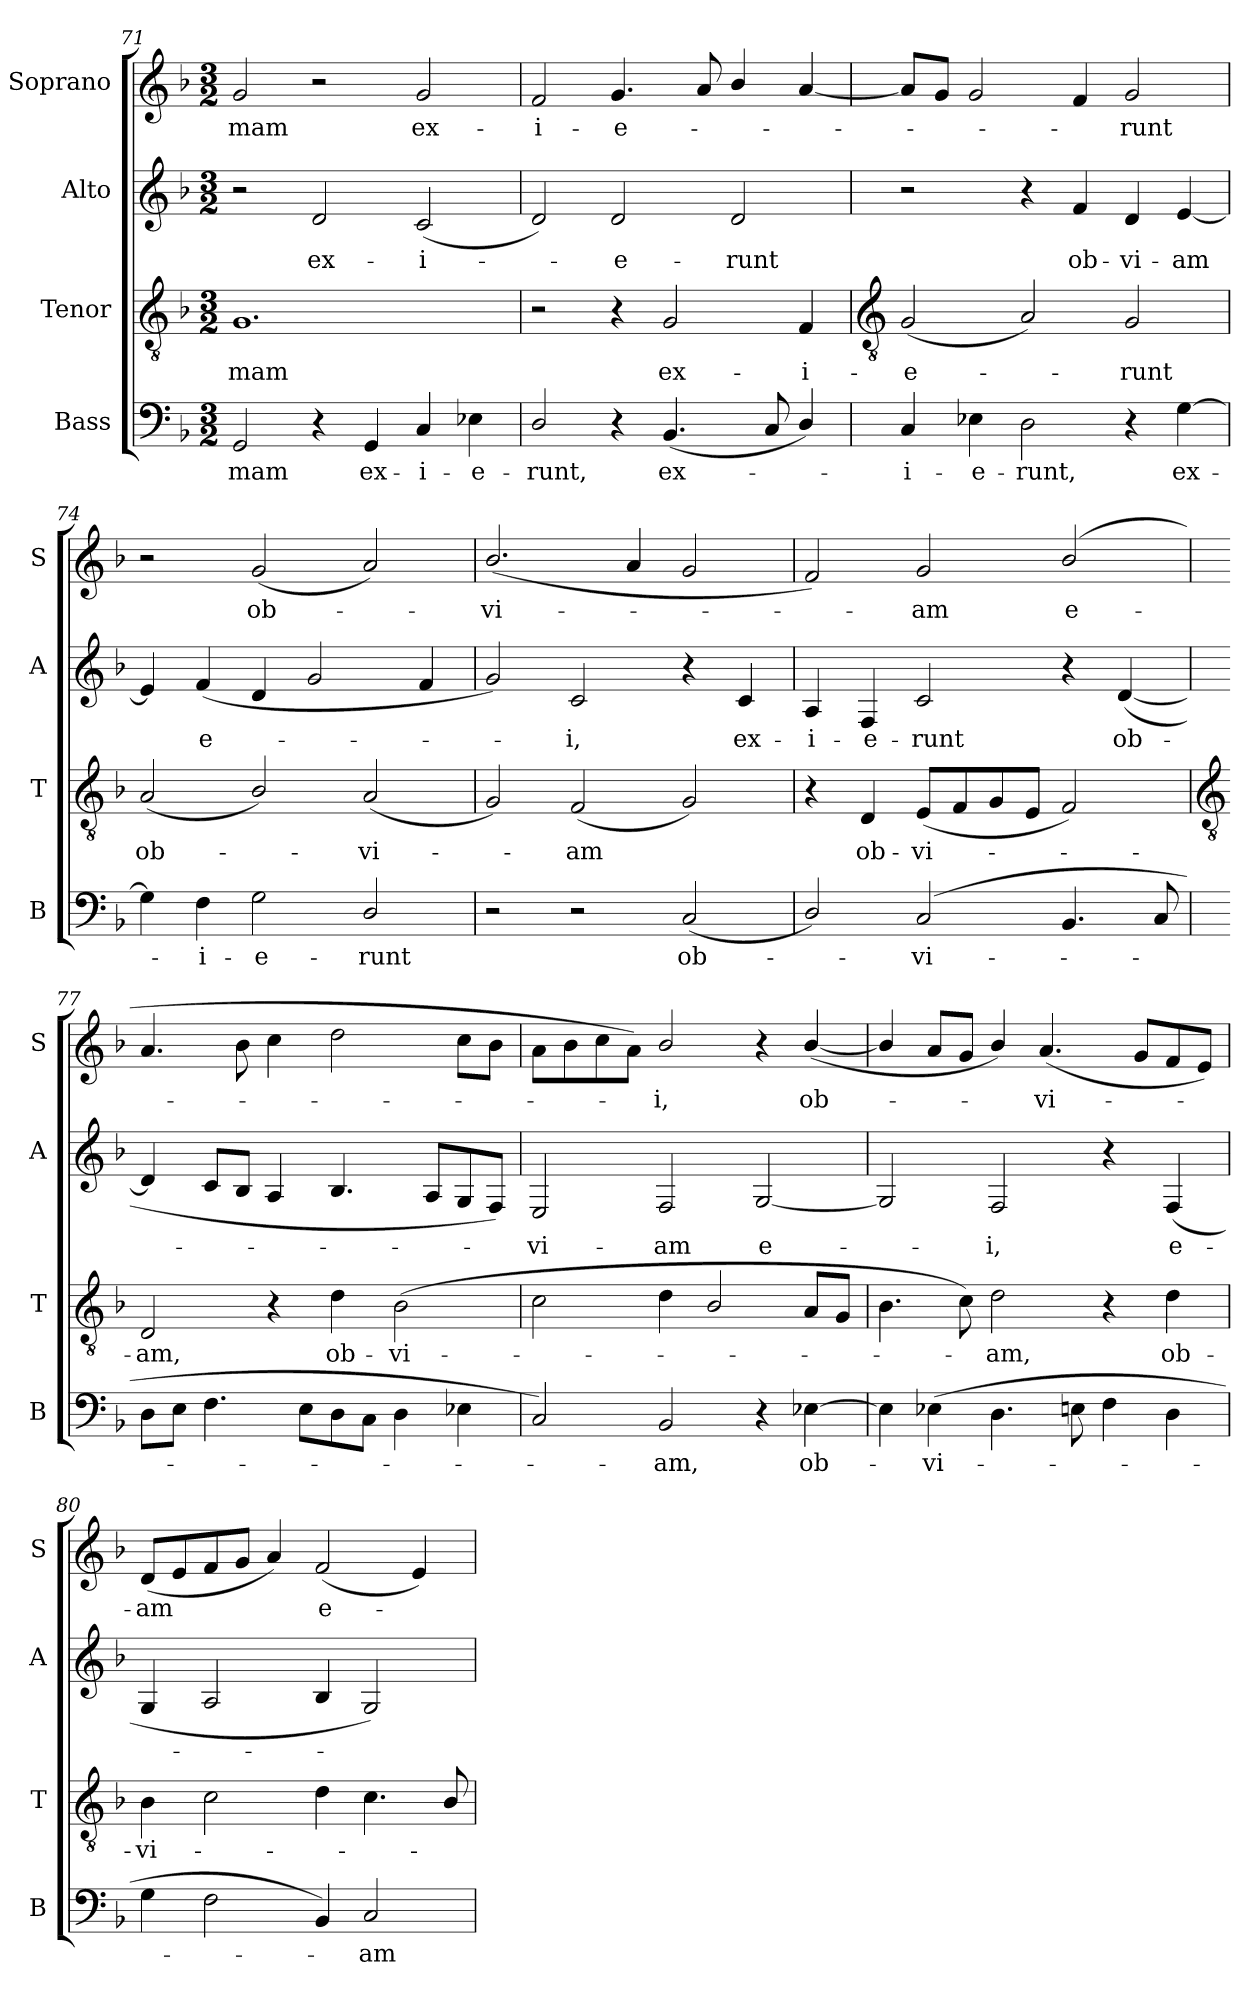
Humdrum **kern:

**kern	**text	**kern	**text	**kern	**text	**kern	**text
*part4	*part4	*part3	*part3	*part2	*part2	*part1	*part1
*staff4	*staff4	*staff3	*staff3	*staff2	*staff2	*staff1	*staff1
*I"Bass	*	*I"Tenor	*	*I"Alto	*	*I"Soprano	*
*I'B	*	*I'T	*	*I'A	*	*I'S	*
*clefF4	*	*clefGv2	*	*clefG2	*	*clefG2	*
*k[b-]	*	*k[b-]	*	*k[b-]	*	*k[b-]	*
*F:	*	*F:	*	*F:	*	*F:	*
*M3/2	*	*M3/2	*	*M3/2	*	*M3/2	*
=71	=71	=71	=71	=71	=71	=71	=71
!	!LO:LY:b	!	!LO:LY:b	!	!	!	!LO:LY:b
2GG	mam	1.G	mam	2r	.	2g	-mam
!	!	!	!	!	!LO:LY:b	!	!
4r	.	.	.	2d	ex-	2r	.
!	!LO:LY:b	!	!	!	!	!	!
4GG	ex-	.	.	.	.	.	.
!	!LO:LY:b	!	!	!	!LO:LY:b	!	!LO:LY:b
4C	-i-	.	.	(<2c	-i-	2g	ex-
!	!LO:LY:b	!	!	!	!	!	!
4E-X	-e-	.	.	.	.	.	.
=72	=72	=72	=72	=72	=72	=72	=72
!	!LO:LY:b	!	!	!	!	!	!LO:LY:b
2D/	-runt,	2r	.	2d)	.	2f	-i-
!	!	!	!	!	!LO:LY:b	!	!LO:LY:b
4r	.	4r	.	2d	e-	4.g	-e-
!	!LO:LY:b	!	!LO:LY:b	!	!	!	!
(<4.BB-	ex-	2G	ex-	.	.	.	.
.	.	.	.	.	.	8a	.
!	!	!	!	!	!LO:LY:b	!	!
.	.	.	.	2d	-runt	4b-/	.
8C	.	.	.	.	.	.	.
!	!	!	!LO:LY:b	!	!	!	!
4D/)	.	4F	-i-	.	.	[4a	.
!!LO:LB:g=z
=73	=73	=73	=73	=73	=73	=73	=73
*	*	*clefGv2	*	*	*	*	*
!	!LO:LY:b	!	!LO:LY:b	!	!	!	!
4C	i-	(<2G	-e-	2r	.	8aL]	.
.	.	.	.	.	.	8gJ	.
!	!LO:LY:b	!	!	!	!	!	!
4E-X	-e-	.	.	.	.	2g	.
!	!LO:LY:b	!	!	!	!	!	!
2D	-runt,	2A)	.	4r	.	.	.
!	!	!	!	!	!LO:LY:b	!	!
.	.	.	.	4f	ob-	4f	.
!	!	!	!LO:LY:b	!	!LO:LY:b	!	!LO:LY:b
4r	.	2G	runt	4d	-vi-	2g	runt
!	!LO:LY:b	!	!	!	!LO:LY:b	!	!
[4G	ex-	.	.	[4e	-am	.	.
=74	=74	=74	=74	=74	=74	=74	=74
!	!	!	!LO:LY:b	!	!	!	!
4G]	.	(<2A	ob-	4e]	.	2r	.
!	!LO:LY:b	!	!	!	!LO:LY:b	!	!
4F	i-	.	.	(<4f	e-	.	.
!	!LO:LY:b	!	!	!	!	!	!LO:LY:b
2G	-e-	2B-/)	.	4d	.	(<2g	ob-
.	.	.	.	2g	.	.	.
!	!LO:LY:b	!	!LO:LY:b	!	!	!	!
2D/	-runt	(<2A	vi-	.	.	2a)	.
.	.	.	.	4f	.	.	.
=75	=75	=75	=75	=75	=75	=75	=75
!	!	!	!	!	!	!	!LO:LY:b
2r	.	2G)	.	2g)	.	(<2.b-/	vi-
!	!	!	!LO:LY:b	!	!LO:LY:b	!	!
2r	.	(<2F	am	2c	i,	.	.
.	.	.	.	.	.	4a	.
!	!LO:LY:b	!	!	!	!	!	!
(<2C	ob-	2G)	.	4r	.	2g	.
!	!	!	!	!	!LO:LY:b	!	!
.	.	.	.	4c	ex-	.	.
=76	=76	=76	=76	=76	=76	=76	=76
!	!	!	!	!	!LO:LY:b	!	!
2D/)	.	4r	.	4A	-i-	2f)	.
!	!	!	!LO:LY:b	!	!LO:LY:b	!	!
.	.	4D	ob-	4F	-e-	.	.
!	!LO:LY:b	!	!LO:LY:b	!	!LO:LY:b	!	!LO:LY:b
(>2C	vi-	(<8EL	-vi-	2c	-runt	2g	am
.	.	8F	.	.	.	.	.
.	.	8G	.	.	.	.	.
.	.	8EJ	.	.	.	.	.
!	!	!	!	!	!	!	!LO:LY:b
4.BB-	.	2F)	.	4r	.	(>2b-/	e-
!	!	!	!	!	!LO:LY:b	!	!
.	.	.	.	(<[4d	ob-	.	.
8C	.	.	.	.	.	.	.
!!LO:LB:g=z
=77	=77	=77	=77	=77	=77	=77	=77
*	*	*clefGv2	*	*	*	*	*
!	!	!	!LO:LY:b	!	!	!	!
8DL	.	2D	am,	4d]	.	4.a	.
8EJ	.	.	.	.	.	.	.
4.F	.	.	.	8cL	.	.	.
.	.	.	.	8B-J	.	8b-	.
.	.	4r	.	4A	.	4cc	.
8EL	.	.	.	.	.	.	.
!	!	!	!LO:LY:b	!	!	!	!
8D	.	4d	ob-	4.B-	.	2dd	.
8CJ	.	.	.	.	.	.	.
!	!	!	!LO:LY:b	!	!	!	!
4D	.	(>2B-	-vi-	.	.	.	.
.	.	.	.	8AL	.	.	.
4E-X	.	.	.	8G	.	8ccL	.
.	.	.	.	8FJ)	.	8b-J	.
=78	=78	=78	=78	=78	=78	=78	=78
!	!	!	!	!	!LO:LY:b	!	!
2C)	.	2c	.	2E	vi-	8aL	.
.	.	.	.	.	.	8b-	.
.	.	.	.	.	.	8cc	.
.	.	.	.	.	.	8aJ)	.
!	!LO:LY:b	!	!	!	!LO:LY:b	!	!LO:LY:b
2BB-	am,	4d	.	2F	-am	2b-/	i,
.	.	2B-/	.	.	.	.	.
!	!	!	!	!	!LO:LY:b	!	!
4r	.	.	.	[2G	e-	4r	.
!	!LO:LY:b	!	!	!	!	!	!LO:LY:b
[4E-X	ob-	8AL	.	.	.	(<[4b-/	ob-
.	.	8GJ	.	.	.	.	.
=79	=79	=79	=79	=79	=79	=79	=79
4E-]	.	4.B-	.	2G]	.	4b-/]	.
!	!LO:LY:b	!	!	!	!	!	!
(>4E-	vi-	.	.	.	.	8aL	.
.	.	8c)	.	.	.	8gJ	.
!	!	!	!LO:LY:b	!	!LO:LY:b	!	!
4.D	.	2d	am,	2F	i,	4b-/)	.
!	!	!	!	!	!	!	!LO:LY:b
.	.	.	.	.	.	(<4.a	vi-
8En	.	.	.	.	.	.	.
4F	.	4r	.	4r	.	.	.
.	.	.	.	.	.	8gL	.
!	!	!	!LO:LY:b	!	!LO:LY:b	!	!
4D	.	4d	ob-	(<4F	e-	8f	.
.	.	.	.	.	.	8eJ)	.
=80	=80	=80	=80	=80	=80	=80	=80
!	!	!	!LO:LY:b	!	!	!	!LO:LY:b
4G	.	4B-	-vi-	4G	.	(<8dL	am
.	.	.	.	.	.	8e	.
2F	.	2c	.	2A	.	8f	.
.	.	.	.	.	.	8gJ	.
.	.	.	.	.	.	4a)	.
!	!	!	!	!	!	!	!LO:LY:b
4BB-)	.	4d	.	4B-	.	(<2f	e-
!	!LO:LY:b	!	!	!	!	!	!
2C	am	4.c	.	2G)	.	.	.
.	.	.	.	.	.	4e)	.
.	.	8B-/	.	.	.	.	.
=	=	=	=	=	=	=	=
*-	*-	*-	*-	*-	*-	*-	*-
